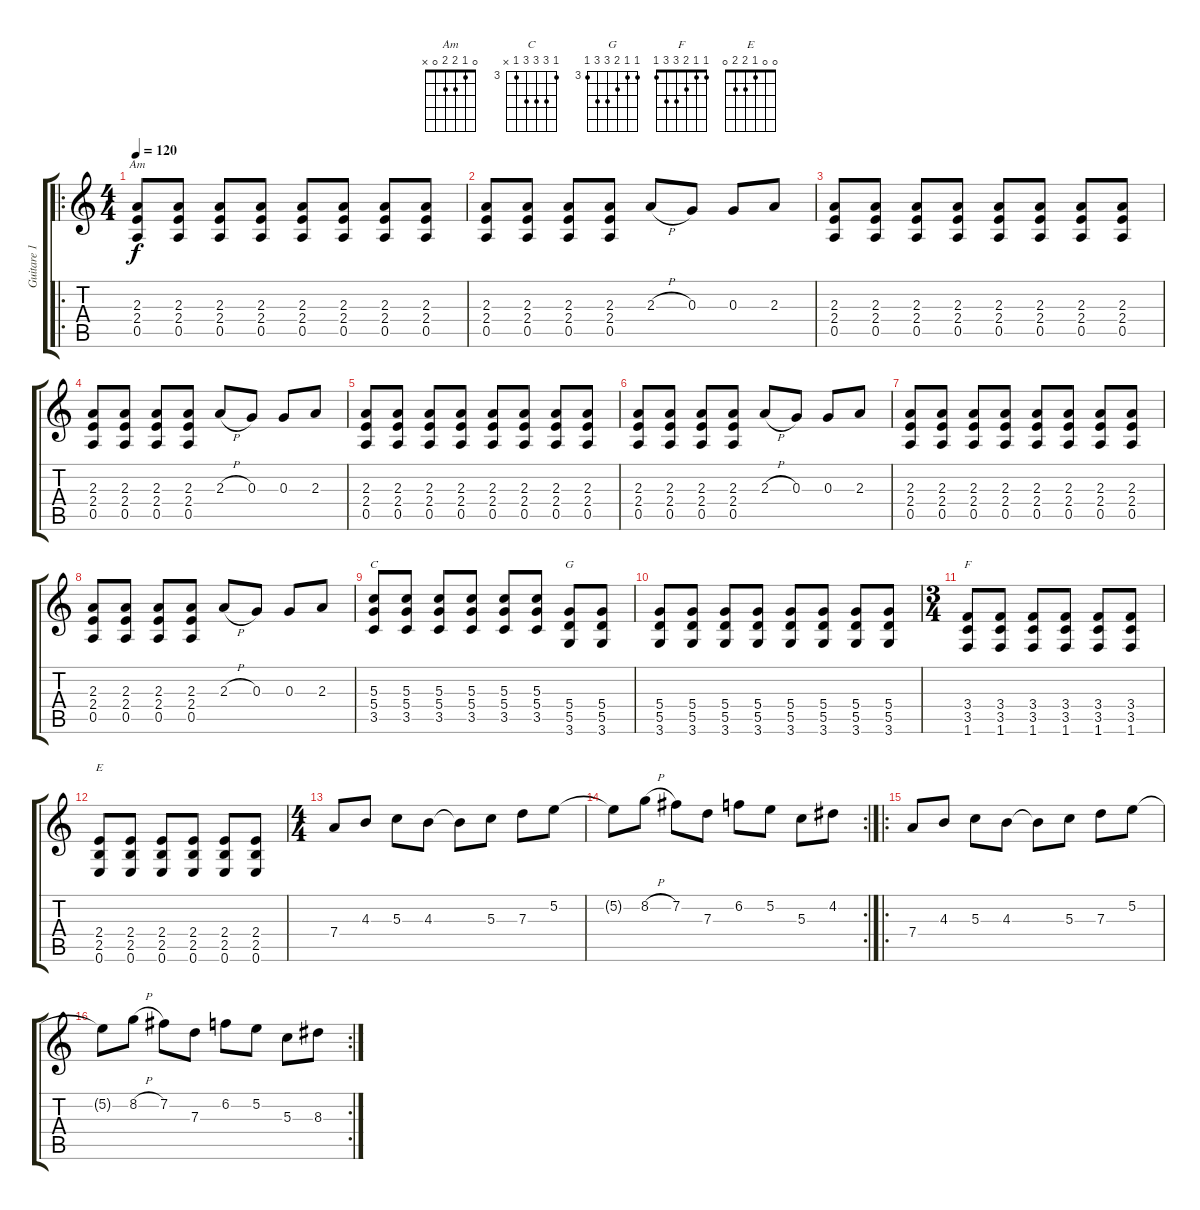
\track ("Guitare 1" "Guitare 1") {instrument distortionguitar}
\staff {score tabs}
\tuning (E4 B3 G3 D3 A2 E2) {hide}
\chord ("Am" 0 1 2 2 0 x)
\chord ("C" 3 5 5 5 3 x) {firstfret 3}
\chord ("G" 3 3 4 5 5 3) {firstfret 3}
\chord ("F" 1 1 2 3 3 1)
\chord ("E" 0 0 1 2 2 0)
\ro
\ts (4 4)
\tempo 120
\clef g2
\ks c
(2.3 2.4 0.5).8{ch "Am" dy f} (2.3 2.4 0.5).8 (2.3 2.4 0.5).8 (2.3 2.4 0.5).8 (2.3 2.4 0.5).8 (2.3 2.4 0.5).8 (2.3 2.4 0.5).8 (2.3 2.4 0.5).8 |
(2.3 2.4 0.5).8 (2.3 2.4 0.5).8 (2.3 2.4 0.5).8 (2.3 2.4 0.5).8 2.3{h}.8 0.3.8 0.3.8 2.3.8 |
(2.3 2.4 0.5).8 (2.3 2.4 0.5).8 (2.3 2.4 0.5).8 (2.3 2.4 0.5).8 (2.3 2.4 0.5).8 (2.3 2.4 0.5).8 (2.3 2.4 0.5).8 (2.3 2.4 0.5).8 |
(2.3 2.4 0.5).8 (2.3 2.4 0.5).8 (2.3 2.4 0.5).8 (2.3 2.4 0.5).8 2.3{h}.8 0.3.8 0.3.8 2.3.8 |
(2.3 2.4 0.5).8 (2.3 2.4 0.5).8 (2.3 2.4 0.5).8 (2.3 2.4 0.5).8 (2.3 2.4 0.5).8 (2.3 2.4 0.5).8 (2.3 2.4 0.5).8 (2.3 2.4 0.5).8 |
(2.3 2.4 0.5).8 (2.3 2.4 0.5).8 (2.3 2.4 0.5).8 (2.3 2.4 0.5).8 2.3{h}.8 0.3.8 0.3.8 2.3.8 |
(2.3 2.4 0.5).8 (2.3 2.4 0.5).8 (2.3 2.4 0.5).8 (2.3 2.4 0.5).8 (2.3 2.4 0.5).8 (2.3 2.4 0.5).8 (2.3 2.4 0.5).8 (2.3 2.4 0.5).8 |
(2.3 2.4 0.5).8 (2.3 2.4 0.5).8 (2.3 2.4 0.5).8 (2.3 2.4 0.5).8 2.3{h}.8 0.3.8 0.3.8 2.3.8 |
(5.3 5.4 3.5).8{ch "C"} (5.3 5.4 3.5).8 (5.3 5.4 3.5).8 (5.3 5.4 3.5).8 (5.3 5.4 3.5).8 (5.3 5.4 3.5).8 (5.4 5.5 3.6).8{ch "G"} (5.4 5.5 3.6).8 |
(5.4 5.5 3.6).8 (5.4 5.5 3.6).8 (5.4 5.5 3.6).8 (5.4 5.5 3.6).8 (5.4 5.5 3.6).8 (5.4 5.5 3.6).8 (5.4 5.5 3.6).8 (5.4 5.5 3.6).8 |
\ts (3 4)
(3.4 3.5 1.6).8{ch "F"} (3.4 3.5 1.6).8 (3.4 3.5 1.6).8 (3.4 3.5 1.6).8 (3.4 3.5 1.6).8 (3.4 3.5 1.6).8 |
(2.4 2.5 0.6).8{ch "E"} (2.4 2.5 0.6).8 (2.4 2.5 0.6).8 (2.4 2.5 0.6).8 (2.4 2.5 0.6).8 (2.4 2.5 0.6).8 |
\ts (4 4)
7.4.8 4.3.8 5.3.8 4.3.8 4.3{t}.8 5.3.8 7.3.8 5.2.8 |
\rc 2
5.2{t}.8 8.2{h}.8 7.2.8 7.3.8 6.2.8 5.2.8 5.3.8 4.2.8 |
\ro
7.4.8 4.3.8 5.3.8 4.3.8 4.3{t}.8 5.3.8 7.3.8 5.2.8 |
\rc 2
5.2{t}.8 8.2{h}.8 7.2.8 7.3.8 6.2.8 5.2.8 5.3.8 8.3.8
